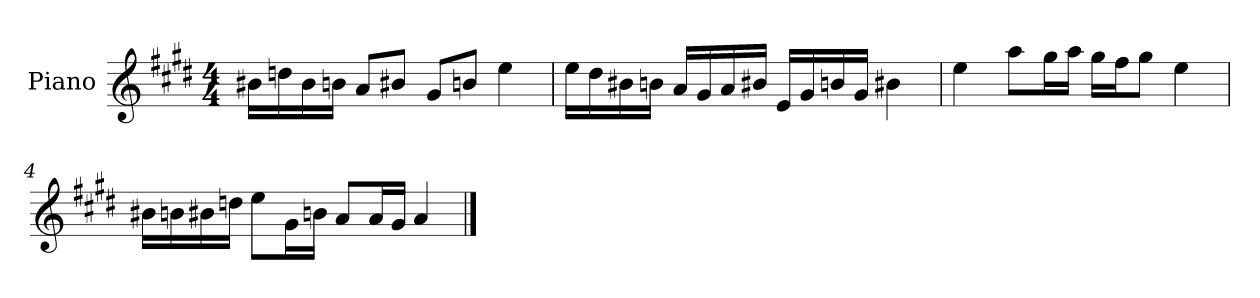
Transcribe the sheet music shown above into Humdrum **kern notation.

**kern
*part1
*staff1
*I"Piano
*I'P-no
*clefG2
*k[f#c#g#d#]
*M4/4
*MM90
=1
16b#X\LL
16ddn\
16b#\
16bn\JJ
8a/L
8b#X/J
8g#/L
8bn/J
4ee\
=2
16ee\LL
16dd#\
16b#X\
16bn\JJ
16a/LL
16g#/
16a/
16b#X/JJ
16e/LL
16g#/
16bn/
16g#/JJ
4b#X\
=3
4ee\
8aa\L
16gg#\L
16aa\JJ
16gg#\LL
16ff#\J
8gg#\J
4ee\
!!LO:LB:g=z
=4
16b#X\LL
16bn\
16b#X\
16ddn\JJ
8ee\L
16g#\L
16bn\JJ
8a/L
16a/L
16g#/JJ
4a/
==
*-
